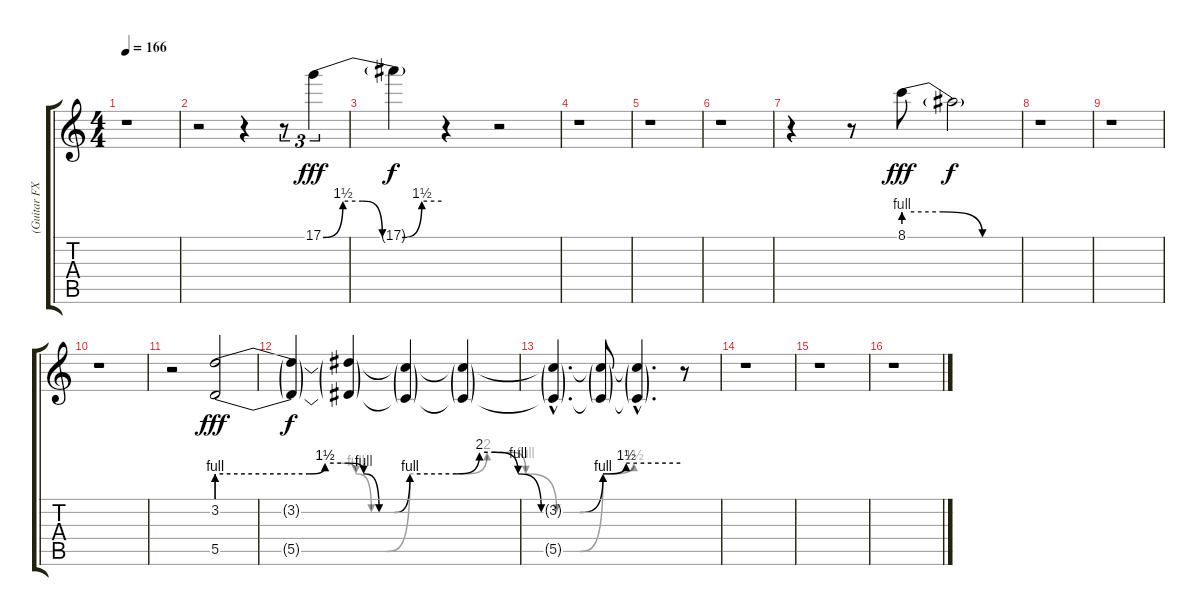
\track ("(Guitar FX)" "(Guitar FX") {instrument overdrivenguitar}
\staff {score tabs}
\tuning (D4 A3 F3 C3 G2 C2) {hide}
\ts (4 4)
\tempo 166
\clef g2
\ks c
r.1{dy f} |
r.2 r.4 r.8{tu (3 2)} 17.1{be (custom 0 0 10 6 20 6 30 0 40 0 50 6 60 6)}.4{tu (3 2) dy fff} |
17.1{t}.4{dy f} r.4 r.2 |
r.1 |
r.1 |
r.1 |
r.4 r.8 8.1{be (custom 0 4 20 4 40 0 60 0)}.8{dy fff} 8.1{t}.2{dy f} |
r.1 |
r.1 |
r.1 |
r.2 (3.2{be (custom 0 4 12 4 14 6 17 6 19 4 21 0 23 0 25 4 31 4 34 8 36 8 39 4 42 0 47 0 50 4 53 6 60 6)} 5.5{be (custom 0 4 12 4 14 6 16 6 18 4 20 0 22 0 25 4 32 4 35 8 38 8 40 4 44 0 47 0 50 4 54 6 60 6)}).2{dy fff} |
(3.2{t} 5.5{t}).4{dy f} (3.2{t} 5.5{t}).4 (3.2{t} 5.5{t}).4 (3.2{t} 5.5{t}).4 |
(3.2{hac t} 5.5{hac t}).4{d} (3.2{t} 5.5{t}).8 (3.2{hac t} 5.5{hac t}).4{d} r.8 |
r.1 |
r.1 |
r.1
